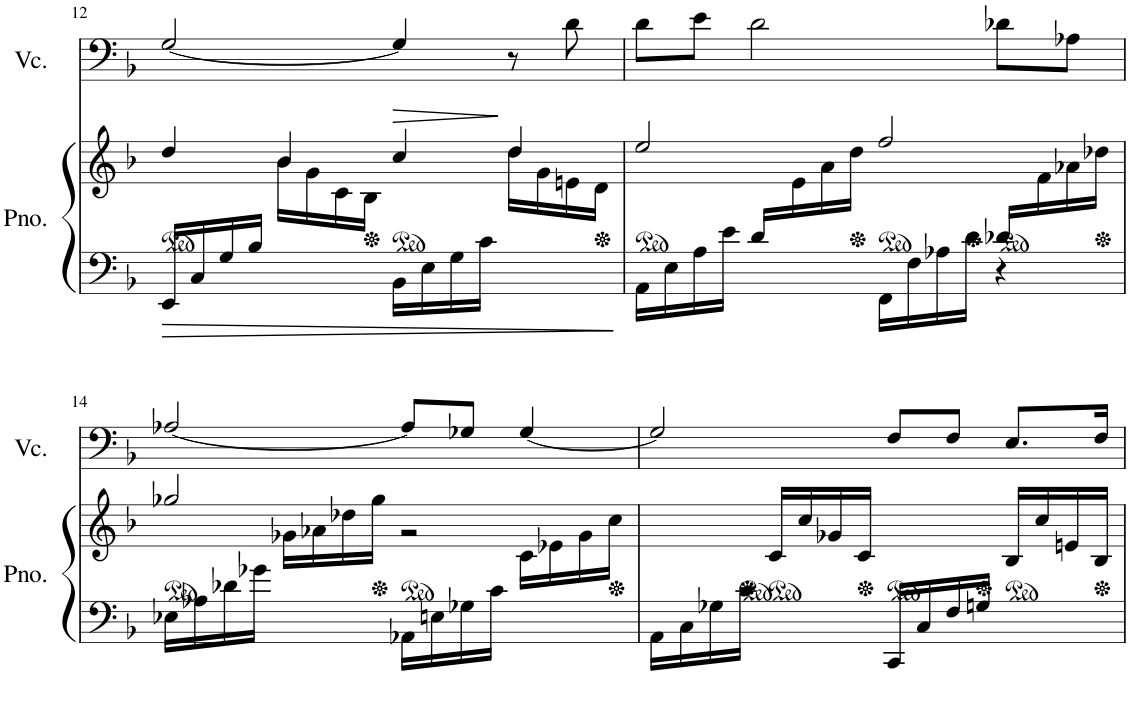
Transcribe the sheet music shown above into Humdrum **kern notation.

**kern	**kern	**kern	**dynam
*part2	*part2	*part1	*part1
*staff3	*staff2	*staff1	*staff1
*I"Piano	*	*I"Cello	*
*I'Pno.	*	*	*
!!LO:PB:g=z
*clefF4	*clefG2	*clefF4	*
*k[b-]	*k[b-]	*k[b-]	*
*F:	*F:	*F:	*
*M4/4	*M4/4	*M4/4	*
*met(c)	*met(c)	*met(c)	*
=12	=12	=12	=12
*	*^	*	*
16EE/LL	4ryy	4dd/	[2G/	.
16C/	.	.	.	.
16G/	.	.	.	.
16B-/JJ	.	.	.	.
4ryy	16b-\LL	4b-/	.	.
.	16g\	.	.	.
.	16c\	.	.	.
.	16B-\JJ	.	.	.
!	!	!	!	!LO:HP:b
16BB-\LL	4ryy	4cc/	4G/]	>
16E\	.	.	.	.
16G\	.	.	.	.
16c\JJ	.	.	.	.
4ryy	16dd\LL	4dd/	8r	]
.	16g\	.	.	.
.	16en\	.	8d\	.
.	16d\JJ	.	.	.
=13	=13	=13	=13	=13
*^	*	*	*	*
4ryy	16AA\LL	4ryy	2ee/	8d\L	.
.	16E\	.	.	.	.
.	16A\	.	.	8e\J	.
.	16e\JJ	.	.	.	.
16d/LL	4ryy	16ryy	.	2d\	.
4..ryy	.	16e\	.	.	.
.	.	16a\	.	.	.
.	.	16dd\JJ	.	.	.
.	16FF\LL	4ryy	2ff/	.	.
.	16F\	.	.	.	.
.	16A-X\	.	.	.	.
.	16d\JJ	.	.	.	.
16d-X/LL	4r	16ryy	.	8d-X\L	.
8.ryy	.	16f\	.	.	.
.	.	16a-X\	.	8A-X\J	.
.	.	16dd-X\JJ	.	.	.
*v	*v	*	*	*	*
!!LO:LB:g=z
=14	=14	=14	=14	=14
16E-X\LL	4ryy	2gg-X/	[2A-X/	.
16A-X\	.	.	.	.
16d-X\	.	.	.	.
16g-X\JJ	.	.	.	.
4ryy	16g-X\LL	.	.	.
.	16a-X\	.	.	.
.	16dd-X\	.	.	.
.	16gg-\JJ	.	.	.
16AA-X\LL	4ryy	2r	8A-/L]	.
16En\	.	.	.	.
16G-X\	.	.	8G-X/J	.
16c\JJ	.	.	.	.
4ryy	16c\LL	.	[4G-/	.
.	16e-X\	.	.	.
.	16g-\	.	.	.
.	16cc\JJ	.	.	.
*	*v	*v	*	*
=15	=15	=15	=15
16AA\LL	4ryy	2G-/]	.
16C\	.	.	.
16G-X\	.	.	.
16c\JJ	.	.	.
4ryy	16c/LL	.	.
.	16cc/	.	.
.	16g-X/	.	.
.	16c/JJ	.	.
16CC/LL	4ryy	8F/L	.
16C/	.	.	.
16F/	.	8F/J	.
16Gn/JJ	.	.	.
4ryy	16B-/LL	8.E/L	.
.	16cc/	.	.
.	16en/	.	.
.	16B-/JJ	16F/Jk	.
=	=	=	=
*-	*-	*-	*-
